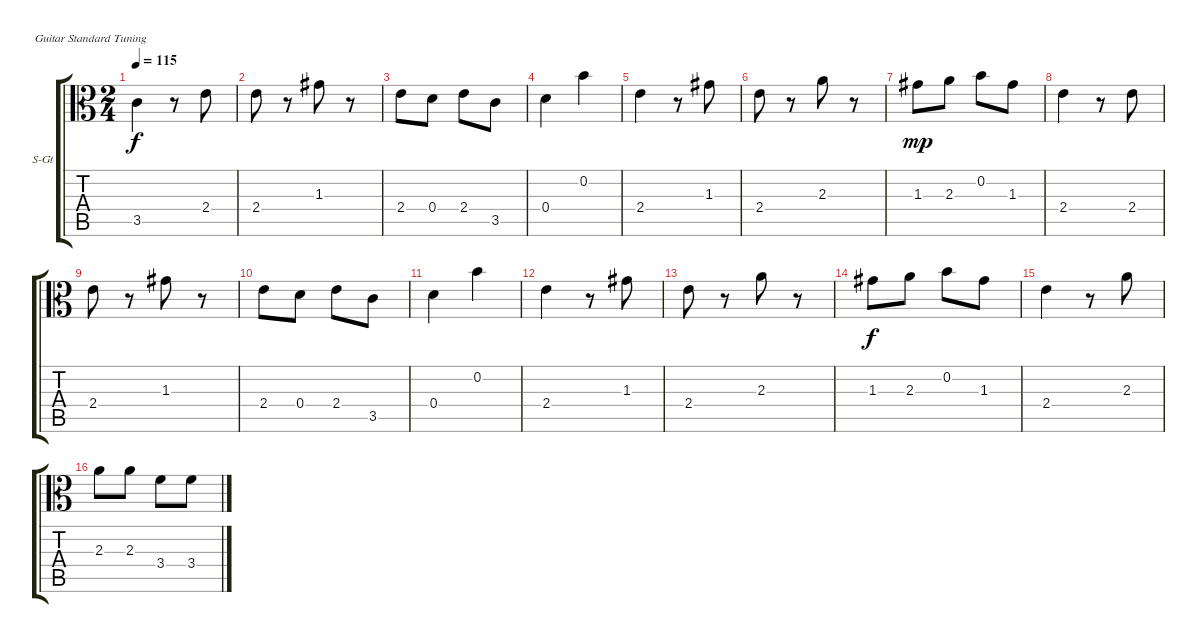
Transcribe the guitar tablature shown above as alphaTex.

\defaultSystemsLayout 4
\bracketExtendMode groupsimilarinstruments
\firstSystemTrackNameOrientation horizontal
\otherSystemsTrackNameOrientation horizontal
\track ("Viola" "S-Gt") {instrument acousticguitarsteel}
\staff {score tabs}
\tuning (E4 B3 G3 D3 A2 E2)
\ts (2 4)
\tempo 115
\clef c3
\scale
0.485477
\ks c
3.5.4{dy f instrument acousticguitarsteel} r.8 2.4.8 |
\scale
0.257261 2.4.8 r.8 1.3.8 r.8 |
\scale
0.257261 2.4.8 0.4.8 2.4.8 3.5.8 |
\scale
0.333333 0.4.4 0.2.4 |
\scale
0.333333 2.4.4 r.8 1.3.8 |
\scale
0.333333 2.4.8 r.8 2.3.8 r.8 |
\scale
0.333333 1.3.8{dy mp} 2.3.8 0.2.8 1.3.8 |
\scale
0.333333 2.4.4 r.8 2.4.8 |
\scale
0.333333 2.4.8 r.8 1.3.8 r.8 |
2.4.8 0.4.8 2.4.8 3.5.8 |
0.4.4 0.2.4 |
2.4.4 r.8 1.3.8 |
2.4.8 r.8 2.3.8 r.8 |
1.3.8{dy f} 2.3.8 0.2.8 1.3.8 |
2.4.4 r.8 2.3.8 |
2.3.8 2.3.8 3.4.8 3.4.8
